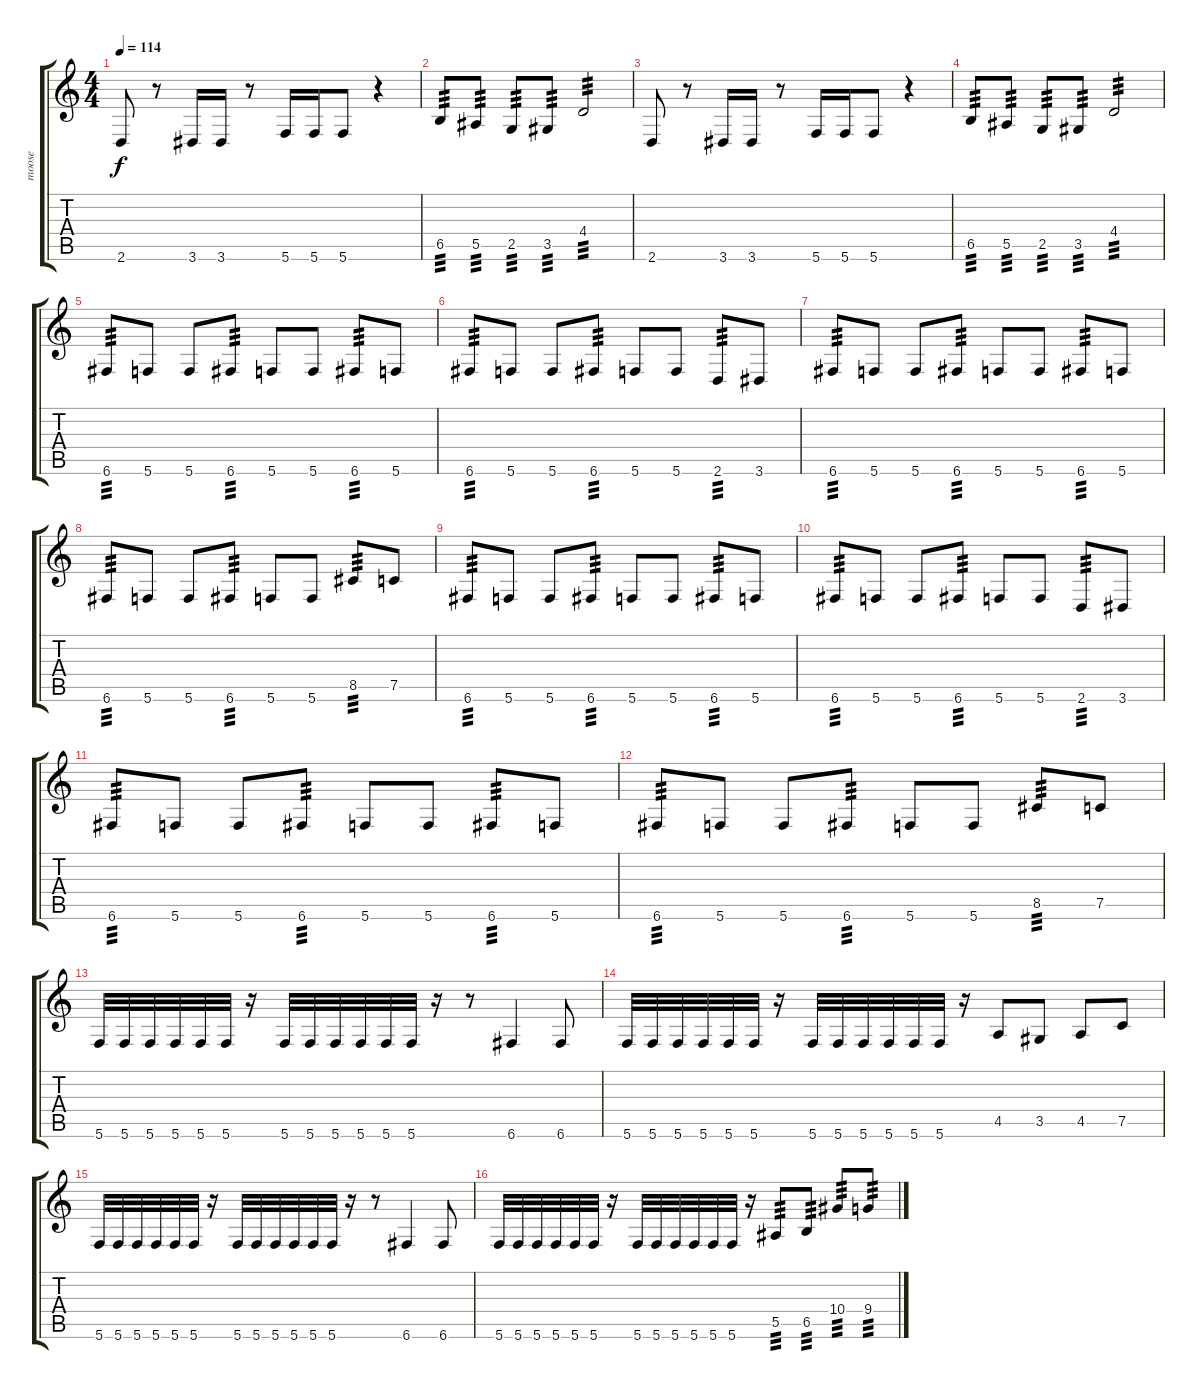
\track ("moose" "moose") {solo instrument slapbass1}
\staff {score tabs}
\tuning (C4 G3 Eb3 Bb2 F2 C2) {hide}
\ts (4 4)
\tempo 114
\clef g2
\ks c
2.6.8{dy f} r.8 3.6.16 3.6.16 r.8 5.6.16 5.6.16 5.6.8 r.4 |
6.5.8{tp 3} 5.5.8{tp 3} 2.5.8{tp 3} 3.5.8{tp 3} 4.4.2{tp 3} |
2.6.8 r.8 3.6.16 3.6.16 r.8 5.6.16 5.6.16 5.6.8 r.4 |
6.5.8{tp 3} 5.5.8{tp 3} 2.5.8{tp 3} 3.5.8{tp 3} 4.4.2{tp 3} |
6.6.8{tp 3} 5.6.8 5.6.8 6.6.8{tp 3} 5.6.8 5.6.8 6.6.8{tp 3} 5.6.8 |
6.6.8{tp 3} 5.6.8 5.6.8 6.6.8{tp 3} 5.6.8 5.6.8 2.6.8{tp 3} 3.6.8 |
6.6.8{tp 3} 5.6.8 5.6.8 6.6.8{tp 3} 5.6.8 5.6.8 6.6.8{tp 3} 5.6.8 |
6.6.8{tp 3} 5.6.8 5.6.8 6.6.8{tp 3} 5.6.8 5.6.8 8.5.8{tp 3} 7.5.8 |
6.6.8{tp 3} 5.6.8 5.6.8 6.6.8{tp 3} 5.6.8 5.6.8 6.6.8{tp 3} 5.6.8 |
6.6.8{tp 3} 5.6.8 5.6.8 6.6.8{tp 3} 5.6.8 5.6.8 2.6.8{tp 3} 3.6.8 |
6.6.8{tp 3} 5.6.8 5.6.8 6.6.8{tp 3} 5.6.8 5.6.8 6.6.8{tp 3} 5.6.8 |
6.6.8{tp 3} 5.6.8 5.6.8 6.6.8{tp 3} 5.6.8 5.6.8 8.5.8{tp 3} 7.5.8 |
5.6.32 5.6.32 5.6.32 5.6.32 5.6.32 5.6.32 r.16 5.6.32 5.6.32 5.6.32 5.6.32 5.6.32 5.6.32 r.16 r.8 6.6.4 6.6.8 |
5.6.32 5.6.32 5.6.32 5.6.32 5.6.32 5.6.32 r.16 5.6.32 5.6.32 5.6.32 5.6.32 5.6.32 5.6.32 r.16 4.5.8 3.5.8 4.5.8 7.5.8 |
5.6.32 5.6.32 5.6.32 5.6.32 5.6.32 5.6.32 r.16 5.6.32 5.6.32 5.6.32 5.6.32 5.6.32 5.6.32 r.16 r.8 6.6.4 6.6.8 |
5.6.32 5.6.32 5.6.32 5.6.32 5.6.32 5.6.32 r.16 5.6.32 5.6.32 5.6.32 5.6.32 5.6.32 5.6.32 r.16 5.5.8{tp 3} 6.5.8{tp 3} 10.4.8{tp 3} 9.4.8{tp 3}
